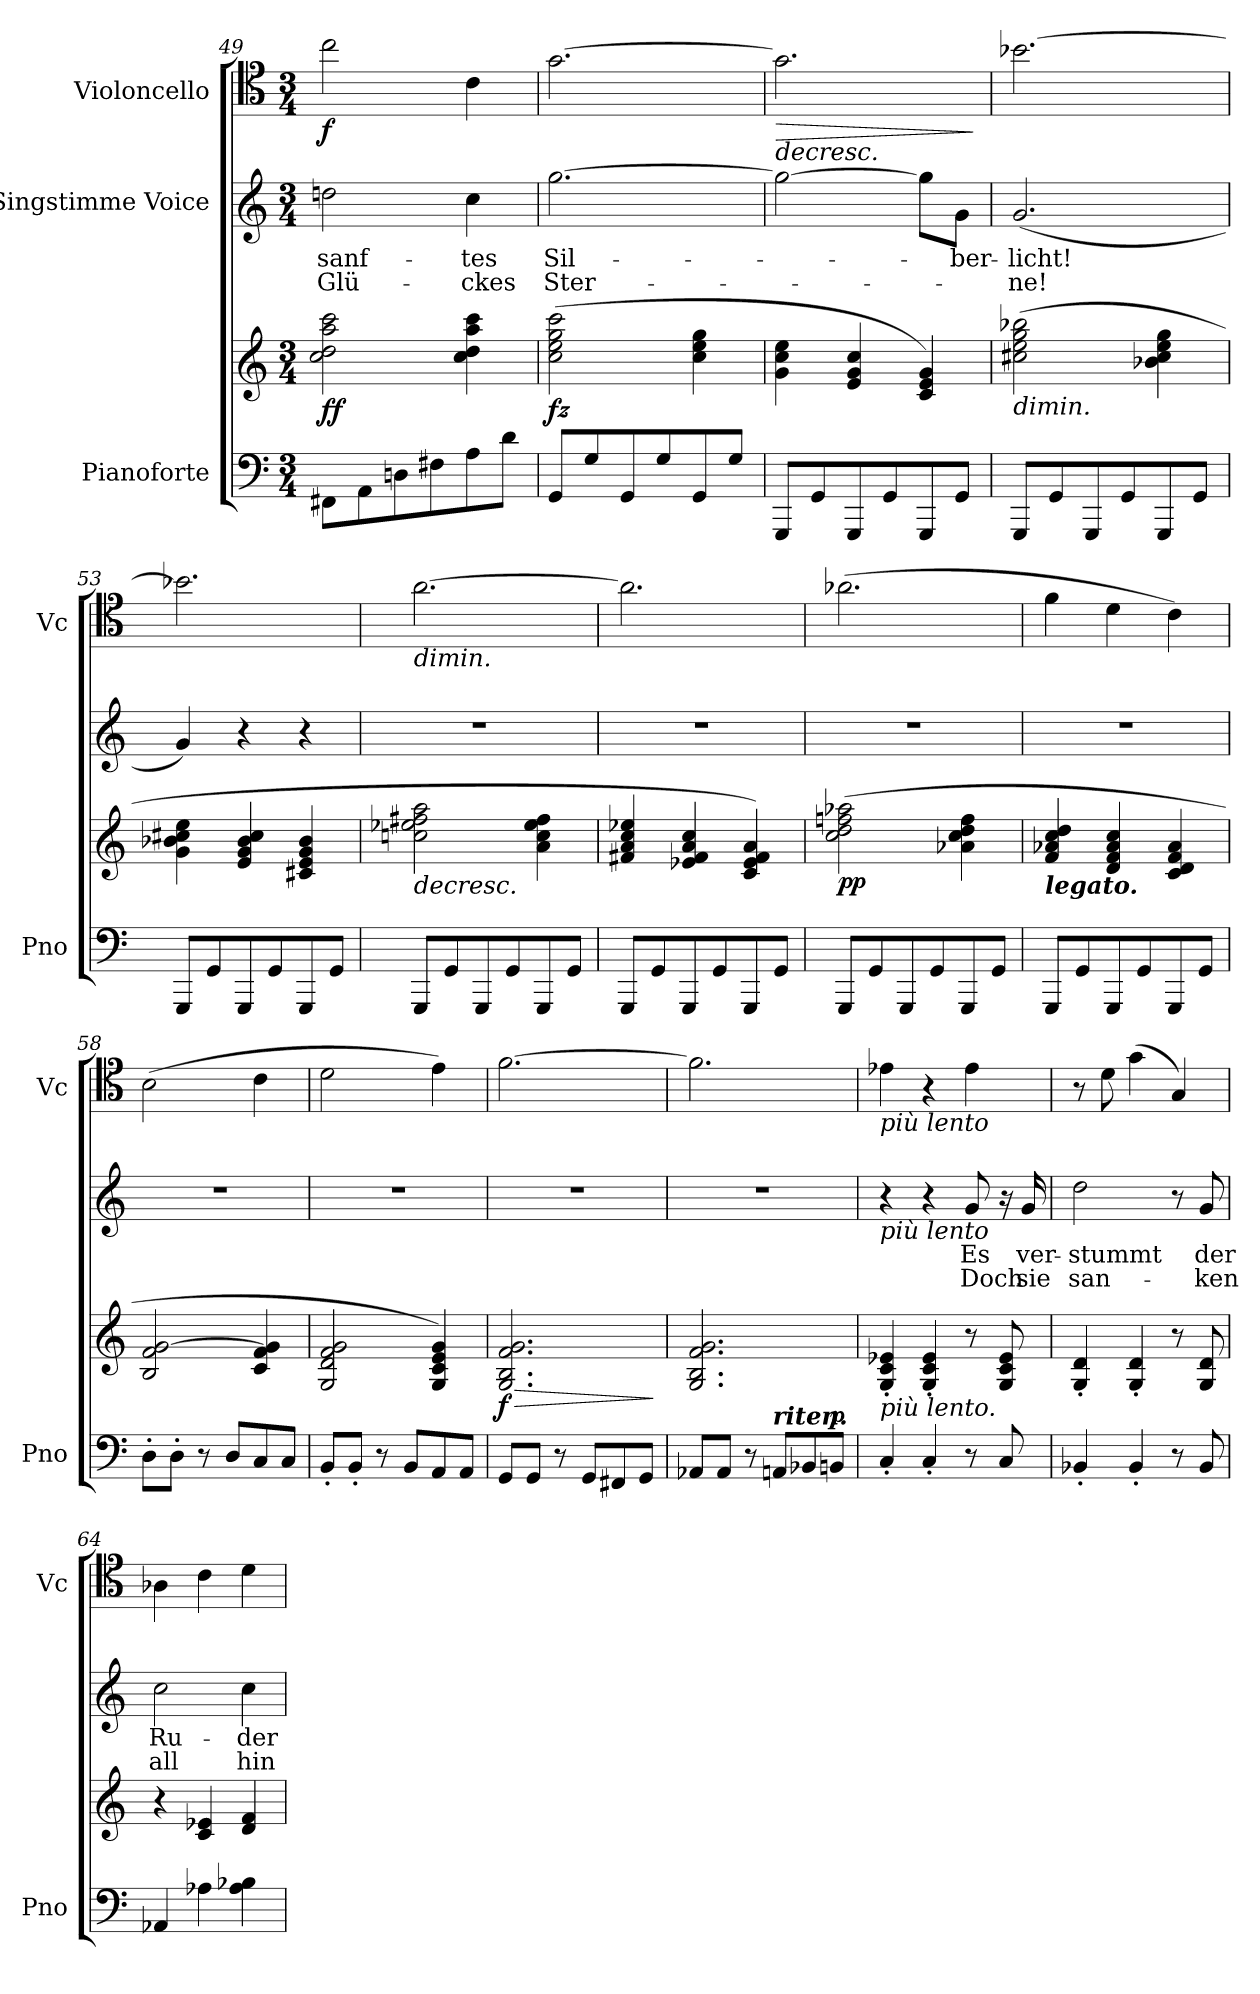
**kern	**kern	**dynam	**kern	**text	**text	**kern	**dynam
*part3	*part3	*part3	*part2	*part2	*part2	*part1	*part1
*staff4	*staff3	*staff3/4	*staff2	*staff2	*staff2	*staff1	*staff1
*I"Pianoforte	*	*	*I"Singstimme Voice	*	*	*I"Violoncello	*
*I'Pno	*	*	*	*	*	*I'Vc	*
!!LO:PB:g=z
*clefF4	*clefG2	*	*clefG2	*	*	*clefC4	*
*k[]	*k[]	*	*k[]	*	*	*k[]	*
*M3/4	*M3/4	*	*M3/4	*	*	*M3/4	*
=49	=49	=49	=49	=49	=49	=49	=49
!	!	!LO:DY:b	!	!LO:LY:b	!LO:LY:b	!	!LO:DY:b
8FF#X\L	2cc\ 2dd\ 2aa\ 2ccc\	ff	2ddn\	sanf-	Glü-	2cc\	f
8AA\	.	.	.	.	.	.	.
8Dn\	.	.	.	.	.	.	.
8F#X\	.	.	.	.	.	.	.
!	!	!	!	!LO:LY:b	!LO:LY:b	!	!
8A\	4cc\ 4dd\ 4aa\ 4ccc\	.	4cc\	-tes	-ckes	4c\	.
8d\J	.	.	.	.	.	.	.
!!LO:LB:g=z
=50	=50	=50	=50	=50	=50	=50	=50
!	!	!LO:DY:b	!	!LO:LY:b	!LO:LY:b	!	!
8GG/L	(2cc\ 2ee\ 2gg\ 2ccc\	fz	[2.gg\	Sil-	Ster-	[2.g\	.
8G/	.	.	.	.	.	.	.
8GG/	.	.	.	.	.	.	.
8G/	.	.	.	.	.	.	.
8GG/	4cc\ 4ee\ 4gg\	.	.	.	.	.	.
8G/J	.	.	.	.	.	.	.
=51	=51	=51	=51	=51	=51	=51	=51
!	!	!	!	!	!	!LO:TX:b:i:t=decresc.	!
!	!	!	!	!	!	!	!LO:HP:b
8GGG/L	4g\ 4cc\ 4ee\	.	2gg\_	.	.	2.g\]	>
8GG/	.	.	.	.	.	.	.
8GGG/	4e/ 4g/ 4cc/	.	.	.	.	.	.
8GG/	.	.	.	.	.	.	.
8GGG/	4c/ 4e/ 4g/)	.	8gg\L]	.	.	.	.
!	!	!	!	!LO:LY:b	!	!	!
8GG/J	.	.	8g\J	-ber-	.	.	.
.	.	.	.	.	.	.	]
=52	=52	=52	=52	=52	=52	=52	=52
!	!LO:TX:b:i:t=dimin.	!	!	!	!	!	!
!	!	!	!	!LO:LY:b	!LO:LY:b	!	!
8GGG/L	(2cc#X\ 2ee\ 2gg\ 2bb-X\	.	(2.g/	-licht!	-ne!	[2.b-X\	.
8GG/	.	.	.	.	.	.	.
8GGG/	.	.	.	.	.	.	.
8GG/	.	.	.	.	.	.	.
8GGG/	4b-X\ 4cc#\ 4ee\ 4gg\	.	.	.	.	.	.
8GG/J	.	.	.	.	.	.	.
=53	=53	=53	=53	=53	=53	=53	=53
8GGG/L	4g\ 4b-X\ 4cc#X\ 4ee\	.	4g/)	.	.	2.b-X\]	.
8GG/	.	.	.	.	.	.	.
8GGG/	4e/ 4g/ 4b-/ 4cc#/	.	4r	.	.	.	.
8GG/	.	.	.	.	.	.	.
8GGG/	4c#X/ 4e/ 4g/ 4b-/	.	4r	.	.	.	.
8GG/J	.	.	.	.	.	.	.
=54	=54	=54	=54	=54	=54	=54	=54
!	!	!	!	!	!	!LO:TX:b:i:t=dimin.	!
!	!LO:TX:b:i:t=decresc.	!	!	!	!	!	!
8GGG/L	2ccn\ 2ee-X\ 2ff#X\ 2aa\	.	2.r	.	.	[2.a\	.
8GG/	.	.	.	.	.	.	.
8GGG/	.	.	.	.	.	.	.
8GG/	.	.	.	.	.	.	.
8GGG/	4a\ 4cc\ 4ee-\ 4ff#\	.	.	.	.	.	.
8GG/J	.	.	.	.	.	.	.
!!LO:LB:g=z
=55	=55	=55	=55	=55	=55	=55	=55
8GGG/L	4f#X/ 4a/ 4cc/ 4ee-X/	.	2.r	.	.	2.a\]	.
8GG/	.	.	.	.	.	.	.
8GGG/	4e-X/ 4f#/ 4a/ 4cc/	.	.	.	.	.	.
8GG/	.	.	.	.	.	.	.
8GGG/	4c/ 4e-/ 4f#/ 4a/)	.	.	.	.	.	.
8GG/J	.	.	.	.	.	.	.
!!LO:PB:g=z
=56	=56	=56	=56	=56	=56	=56	=56
!	!	!LO:DY:b	!	!	!	!	!
8GGG/L	(2cc\ 2dd\ 2ffn\ 2aa-X\	pp	2.r	.	.	(2.a-X\	.
8GG/	.	.	.	.	.	.	.
8GGG/	.	.	.	.	.	.	.
8GG/	.	.	.	.	.	.	.
8GGG/	4a-X\ 4cc\ 4dd\ 4ff\	.	.	.	.	.	.
8GG/J	.	.	.	.	.	.	.
=57	=57	=57	=57	=57	=57	=57	=57
!	!LO:TX:b:Bi:t=legato.	!	!	!	!	!	!
8GGG/L	4f/ 4a-X/ 4cc/ 4dd/	.	2.r	.	.	4f\	.
8GG/	.	.	.	.	.	.	.
8GGG/	4d/ 4f/ 4a-/ 4cc/	.	.	.	.	4d\	.
8GG/	.	.	.	.	.	.	.
8GGG/	4c/ 4d/ 4f/ 4a-/	.	.	.	.	4c\)	.
8GG/J	.	.	.	.	.	.	.
=58	=58	=58	=58	=58	=58	=58	=58
8D'\L	2B/ 2f/ [2g/	.	2.r	.	.	(2B\	.
8D'\J	.	.	.	.	.	.	.
8r	.	.	.	.	.	.	.
8D/L	.	.	.	.	.	.	.
8C/	4c/ 4f/ 4g/]	.	.	.	.	4c\	.
8C/J	.	.	.	.	.	.	.
=59	=59	=59	=59	=59	=59	=59	=59
8BB'/L	2G/ 2d/ 2f/ 2g/	.	2.r	.	.	2d\	.
8BB'/J	.	.	.	.	.	.	.
8r	.	.	.	.	.	.	.
8BB/L	.	.	.	.	.	.	.
8AA/	4G/ 4c/ 4e/ 4g/)	.	.	.	.	4e\)	.
8AA/J	.	.	.	.	.	.	.
=60	=60	=60	=60	=60	=60	=60	=60
!	!	!LO:HP:b	!	!	!	!	!
!	!	!LO:DY:n=1:b	!	!	!	!	!
8GG/L	2.G/ 2.B/ 2.f/ 2.g/	> f	2.r	.	.	[2.f\	.
8GG/J	.	.	.	.	.	.	.
8r	.	.	.	.	.	.	.
8GG/L	.	.	.	.	.	.	.
8FF#X/	.	.	.	.	.	.	.
8GG/J	.	.	.	.	.	.	.
.	.	]	.	.	.	.	.
!!LO:LB:g=z
=61	=61	=61	=61	=61	=61	=61	=61
8AA-X/L	2.G/ 2.B/ 2.f/ 2.g/	.	2.r	.	.	2.f\]	.
8AA-/J	.	.	.	.	.	.	.
8r	.	.	.	.	.	.	.
!LO:TX:a:Bi:t=riten.	!	!	!	!	!	!	!
8AAn/L	.	.	.	.	.	.	.
8BB-X/	.	.	.	.	.	.	.
!	!	!LO:DY:a=2	!	!	!	!	!
8BBn/J	.	p	.	.	.	.	.
!!LO:LB:g=z
=62	=62	=62	=62	=62	=62	=62	=62
!	!	!	!	!	!	!LO:TX:b:i:t=più lento	!
!	!	!	!LO:TX:b:i:t=più lento	!	!	!	!
!	!LO:TX:b:i:t=più lento.	!	!	!	!	!	!
4C'/	4G/' 4c/' 4e-X/'	.	4r	.	.	4e-X\	.
4C'/	4G/' 4c/' 4e-/'	.	4r	.	.	4r	.
!	!	!	!	!LO:LY:b	!LO:LY:b	!	!
8r	8r	.	8g/	Es	Doch	4e-\	.
8C/	8G/ 8c/ 8e-/	.	16r	.	.	.	.
!	!	!	!	!LO:LY:b	!LO:LY:b	!	!
.	.	.	16g/	ver-	sie	.	.
=63	=63	=63	=63	=63	=63	=63	=63
!	!	!	!	!LO:LY:b	!LO:LY:b	!	!
4BB-X'/	4G/' 4d/'	.	2dd\	-stummt	san-	8r	.
.	.	.	.	.	.	8d\	.
4BB-'/	4G/' 4d/'	.	.	.	.	(4g\	.
8r	8r	.	8r	.	.	4G/)	.
!	!	!	!	!LO:LY:b	!LO:LY:b	!	!
8BB-/	8G/ 8d/	.	8g/	der	-ken	.	.
=64	=64	=64	=64	=64	=64	=64	=64
!	!	!	!	!LO:LY:b	!LO:LY:b	!	!
4AA-X/	4r	.	2cc\	Ru-	all	4A-X\	.
4A-X\	4c/ 4e-X/	.	.	.	.	4c\	.
!	!	!	!	!LO:LY:b	!LO:LY:b	!	!
4A-\ 4B-X\	4d/ 4f/	.	4cc\	-der-	hin-	4d\	.
=	=	=	=	=	=	=	=
*-	*-	*-	*-	*-	*-	*-	*-
